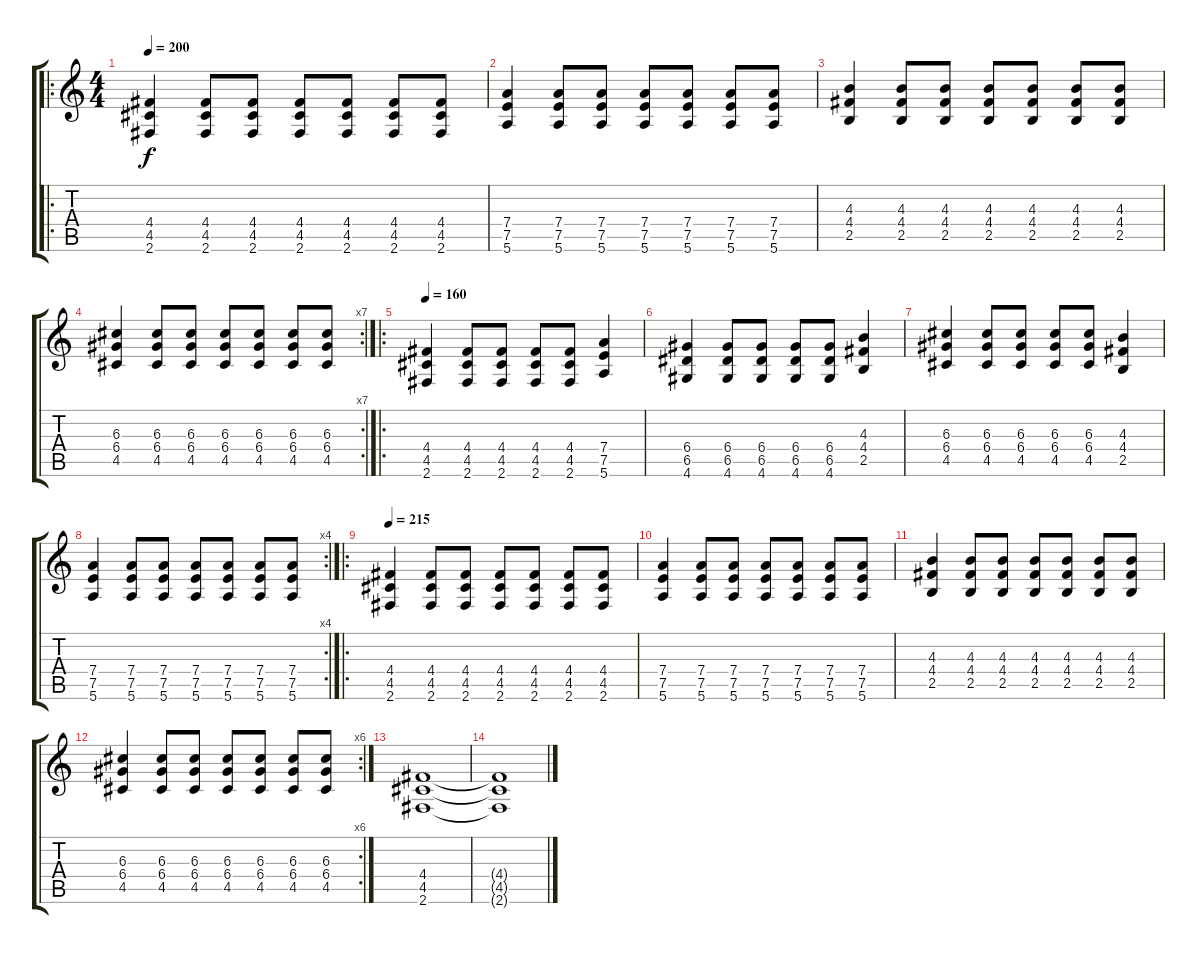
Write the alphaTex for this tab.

\track "" {solo instrument distortionguitar}
\staff {score tabs}
\tuning (E4 B3 G3 D3 A2 E2) {hide}
\ro
\ts (4 4)
\tempo 200
\clef g2
\ks c
(4.4 4.5 2.6).4{dy f} (4.4 4.5 2.6).8 (4.4 4.5 2.6).8 (4.4 4.5 2.6).8 (4.4 4.5 2.6).8 (4.4 4.5 2.6).8 (4.4 4.5 2.6).8 |
(7.4 7.5 5.6).4 (7.4 7.5 5.6).8 (7.4 7.5 5.6).8 (7.4 7.5 5.6).8 (7.4 7.5 5.6).8 (7.4 7.5 5.6).8 (7.4 7.5 5.6).8 |
(4.3 4.4 2.5).4 (4.3 4.4 2.5).8 (4.3 4.4 2.5).8 (4.3 4.4 2.5).8 (4.3 4.4 2.5).8 (4.3 4.4 2.5).8 (4.3 4.4 2.5).8 |
\rc 7
(6.3 6.4 4.5).4 (6.3 6.4 4.5).8 (6.3 6.4 4.5).8 (6.3 6.4 4.5).8 (6.3 6.4 4.5).8 (6.3 6.4 4.5).8 (6.3 6.4 4.5).8 |
\ro
\tempo 160
(4.4 4.5 2.6).4 (4.4 4.5 2.6).8 (4.4 4.5 2.6).8 (4.4 4.5 2.6).8 (4.4 4.5 2.6).8 (7.4 7.5 5.6).4 |
(6.4 6.5 4.6).4 (6.4 6.5 4.6).8 (6.4 6.5 4.6).8 (6.4 6.5 4.6).8 (6.4 6.5 4.6).8 (4.3 4.4 2.5).4 |
(6.3 6.4 4.5).4 (6.3 6.4 4.5).8 (6.3 6.4 4.5).8 (6.3 6.4 4.5).8 (6.3 6.4 4.5).8 (4.3 4.4 2.5).4 |
\rc 4
(7.4 7.5 5.6).4 (7.4 7.5 5.6).8 (7.4 7.5 5.6).8 (7.4 7.5 5.6).8 (7.4 7.5 5.6).8 (7.4 7.5 5.6).8 (7.4 7.5 5.6).8 |
\ro
\tempo 215
(4.4 4.5 2.6).4 (4.4 4.5 2.6).8 (4.4 4.5 2.6).8 (4.4 4.5 2.6).8 (4.4 4.5 2.6).8 (4.4 4.5 2.6).8 (4.4 4.5 2.6).8 |
(7.4 7.5 5.6).4 (7.4 7.5 5.6).8 (7.4 7.5 5.6).8 (7.4 7.5 5.6).8 (7.4 7.5 5.6).8 (7.4 7.5 5.6).8 (7.4 7.5 5.6).8 |
(4.3 4.4 2.5).4 (4.3 4.4 2.5).8 (4.3 4.4 2.5).8 (4.3 4.4 2.5).8 (4.3 4.4 2.5).8 (4.3 4.4 2.5).8 (4.3 4.4 2.5).8 |
\rc 6
(6.3 6.4 4.5).4 (6.3 6.4 4.5).8 (6.3 6.4 4.5).8 (6.3 6.4 4.5).8 (6.3 6.4 4.5).8 (6.3 6.4 4.5).8 (6.3 6.4 4.5).8 |
(4.4 4.5 2.6).1 |
(4.4{t} 4.5{t} 2.6{t}).1
